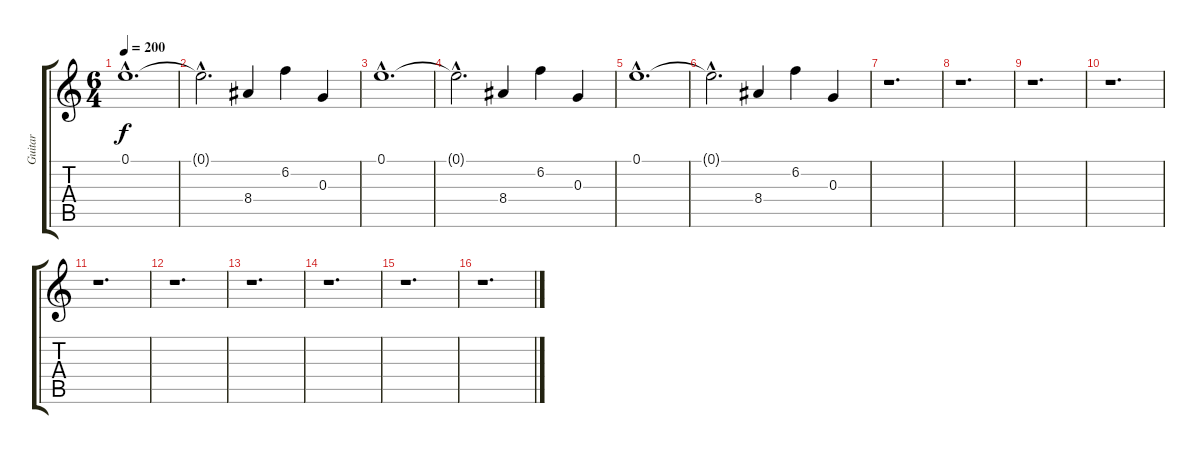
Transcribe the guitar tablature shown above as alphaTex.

\track ("Guitar" "Guitar") {instrument electricguitarclean}
\staff {score tabs}
\tuning (E4 B3 G3 D3 A2 E2) {hide}
\ts (6 4)
\tempo 200
\clef g2
\ks c
0.1{hac}.1{d dy f} |
0.1{hac t}.2{d} 8.4.4 6.2.4 0.3.4 |
0.1{hac}.1{d} |
0.1{hac t}.2{d} 8.4.4 6.2.4 0.3.4 |
0.1{hac}.1{d} |
0.1{hac t}.2{d} 8.4.4 6.2.4 0.3.4 |
r.1{d} |
r.1{d} |
r.1{d} |
r.1{d} |
r.1{d} |
r.1{d} |
r.1{d} |
r.1{d} |
r.1{d} |
r.1{d}
